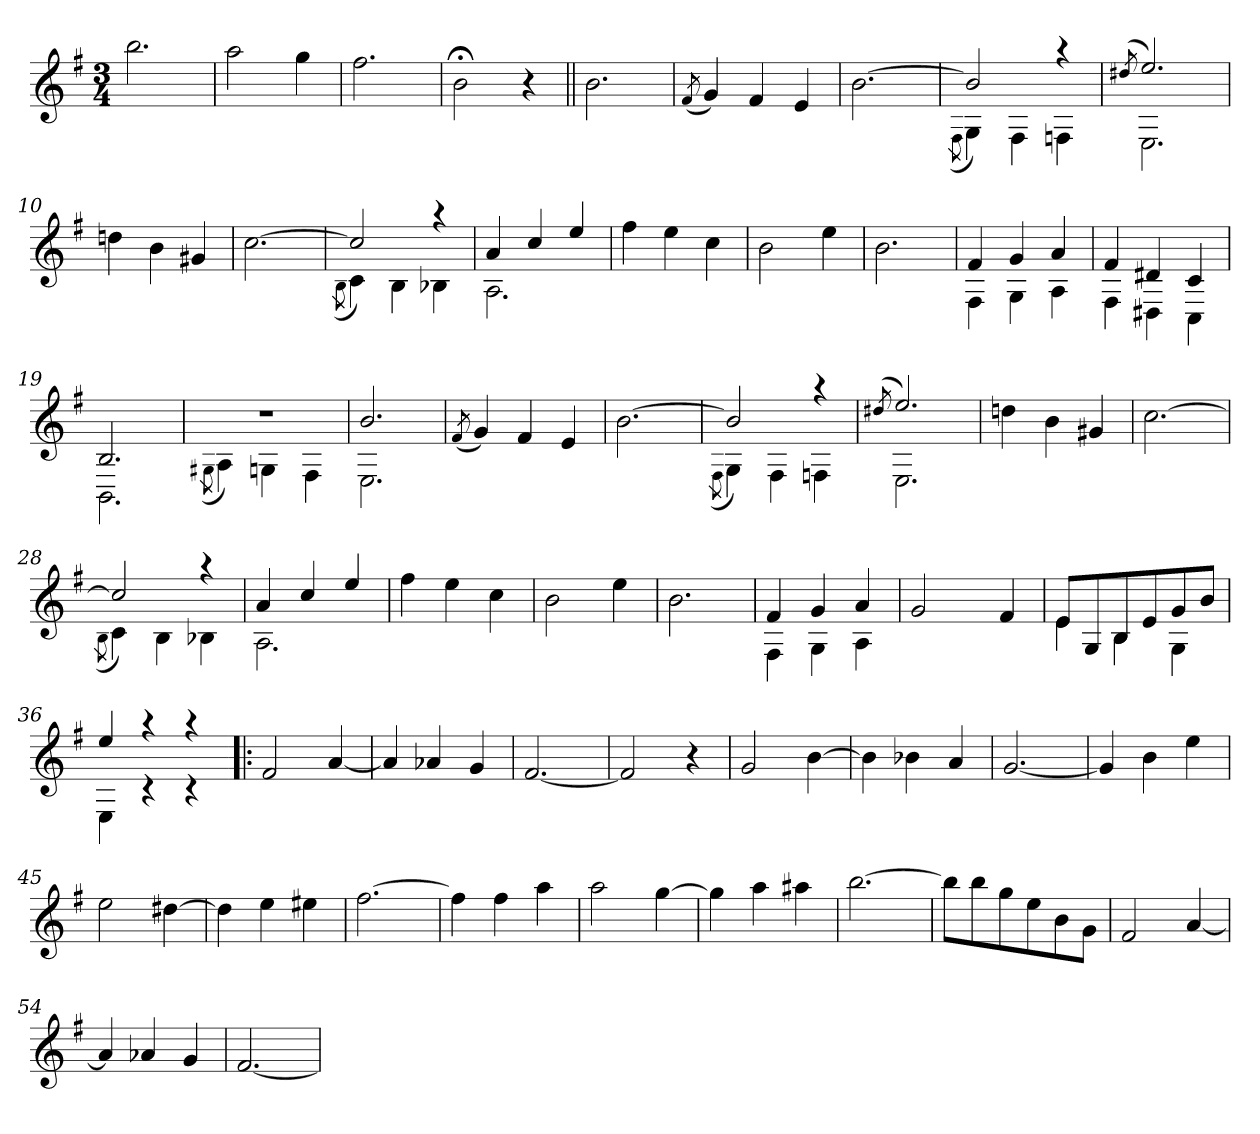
**kern
*part1
*staff1
*clefG2
*k[f#]
*G:
*M3/4
=1
2.bb\
=2
2aa\
4gg\
=3
2.ff#\
=4
2b;<\
4r
!!LO:LB:g=z
=5||
2.b\
=6
(<8qf#/
4g/)
4f#/
4e/
=7
[2.b\
=8
*^
.	(>8qF#\
2b/]	4G\)
.	4F#\
4raa	4Fn\
=9	=9
(<8qdd#X/	.
2.ee/)	2.E\
*v	*v
=10
4ddn\
4b\
4g#X/
!!LO:LB:g=z
=11
[2.cc\
=12
*^
.	(>8qB\
2cc/]	4c\)
.	4B\
4raa	4B-X\
=13	=13
4a/	2.A\
4cc/	.
4ee/	.
*v	*v
=14
4ff#\
4ee\
4cc\
=15
2b\
4ee\
=16
2.b\
!!LO:LB:g=z
=17
*^
4f#/	4F#\
4g/	4G\
4a/	4A\
=18	=18
4f#/	4F#\
4d#X/	4D#X\
4c/	4C\
=19	=19
2.B/	2.BB\
=20	=20
.	(>8qG#X\
2.r	4A\)
.	4Gn\
.	4F#\
=21	=21
2.b/	2.E\
*v	*v
=22
(<8qf#/
4g/)
4f#/
4e/
!!LO:LB:g=z
=23
[2.b\
=24
*^
.	(>8qF#\
2b/]	4G\)
.	4F#\
4raa	4Fn\
=25	=25
(<8qdd#X/	.
2.ee/)	2.E\
*v	*v
=26
4ddn\
4b\
4g#X/
=27
[2.cc\
=28
*^
.	(>8qB\
2cc/]	4c\)
.	4B\
4raa	4B-X\
!!LO:LB:g=z	!!
=29	=29
4a/	2.A\
4cc/	.
4ee/	.
*v	*v
=30
4ff#\
4ee\
4cc\
=31
2b\
4ee\
=32
2.b\
=33
*^
4f#/	4F#\
4g/	4G\
4a/	4A\
=34	=34
2g/	4ryy
.	2ryy
4f#/	.
!!LO:LB:g=z	!!
=35	=35
8e/L	4e\
8G/	.
8B/	4B\
8e/	.
8g/	4G\
8b/J	.
=36	=36
4ee/	4E\
4raa	4rc
4raa	4rc
*v	*v
=37!|:
2f#/
[4a/
=38
4a/]
4a-X/
4g/
=39
[2.f#/
=40
2f#/]
4r
!!LO:LB:g=z
=41
2g/
[4b\
=42
4b\]
4b-X\
4a/
=43
[2.g/
=44
4g/]
4b\
4ee\
=45
2ee\
[4dd#X\
=46
4dd#\]
4ee\
4ee#X\
!!LO:LB:g=z
=47
[2.ff#\
=48
4ff#\]
4ff#\
4aa\
=49
2aa\
[4gg\
=50
4gg\]
4aa\
4aa#X\
=51
[2.bb\
=52
8bb\L]
8bb\
8gg\
8ee\
8b\
8g\J
!!LO:PB:g=z
=53
2f#/
[4a/
=54
4a/]
4a-X/
4g/
=55
[2.f#/
=
*-
